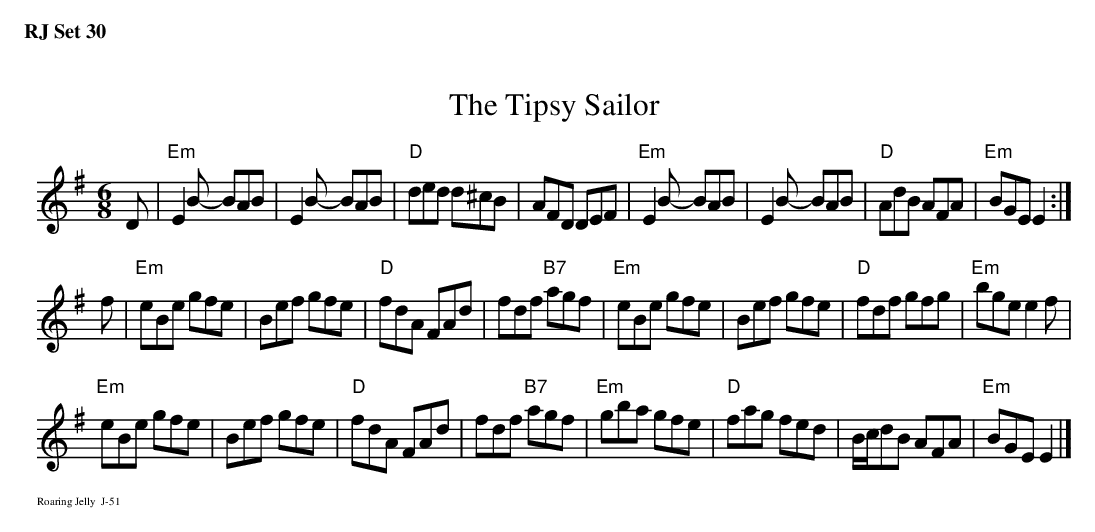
X:1
T: Tipsy Sailor, The
M: 6/8
K: Em
D| "Em"E2B- BAB| E2B- BAB| "D"ded d^cB| AFD DEF| \
   "Em"E2B- BAB| E2B- BAB| "D"AdB AFA| "Em"BGE E2:|
\
f| "Em"eBe gfe| Bef gfe| "D"fdA FAd| fdf "B7"agf| \
   "Em"eBe gfe| Bef gfe| "D"fdf gfg| "Em"bge e2f|
   "Em"eBe gfe| Bef gfe| "D"fdA FAd| fdf "B7"agf| \
   "Em"gba gfe| "D"fag fed| B/c/dB AFA| "Em"BGE E2|]
